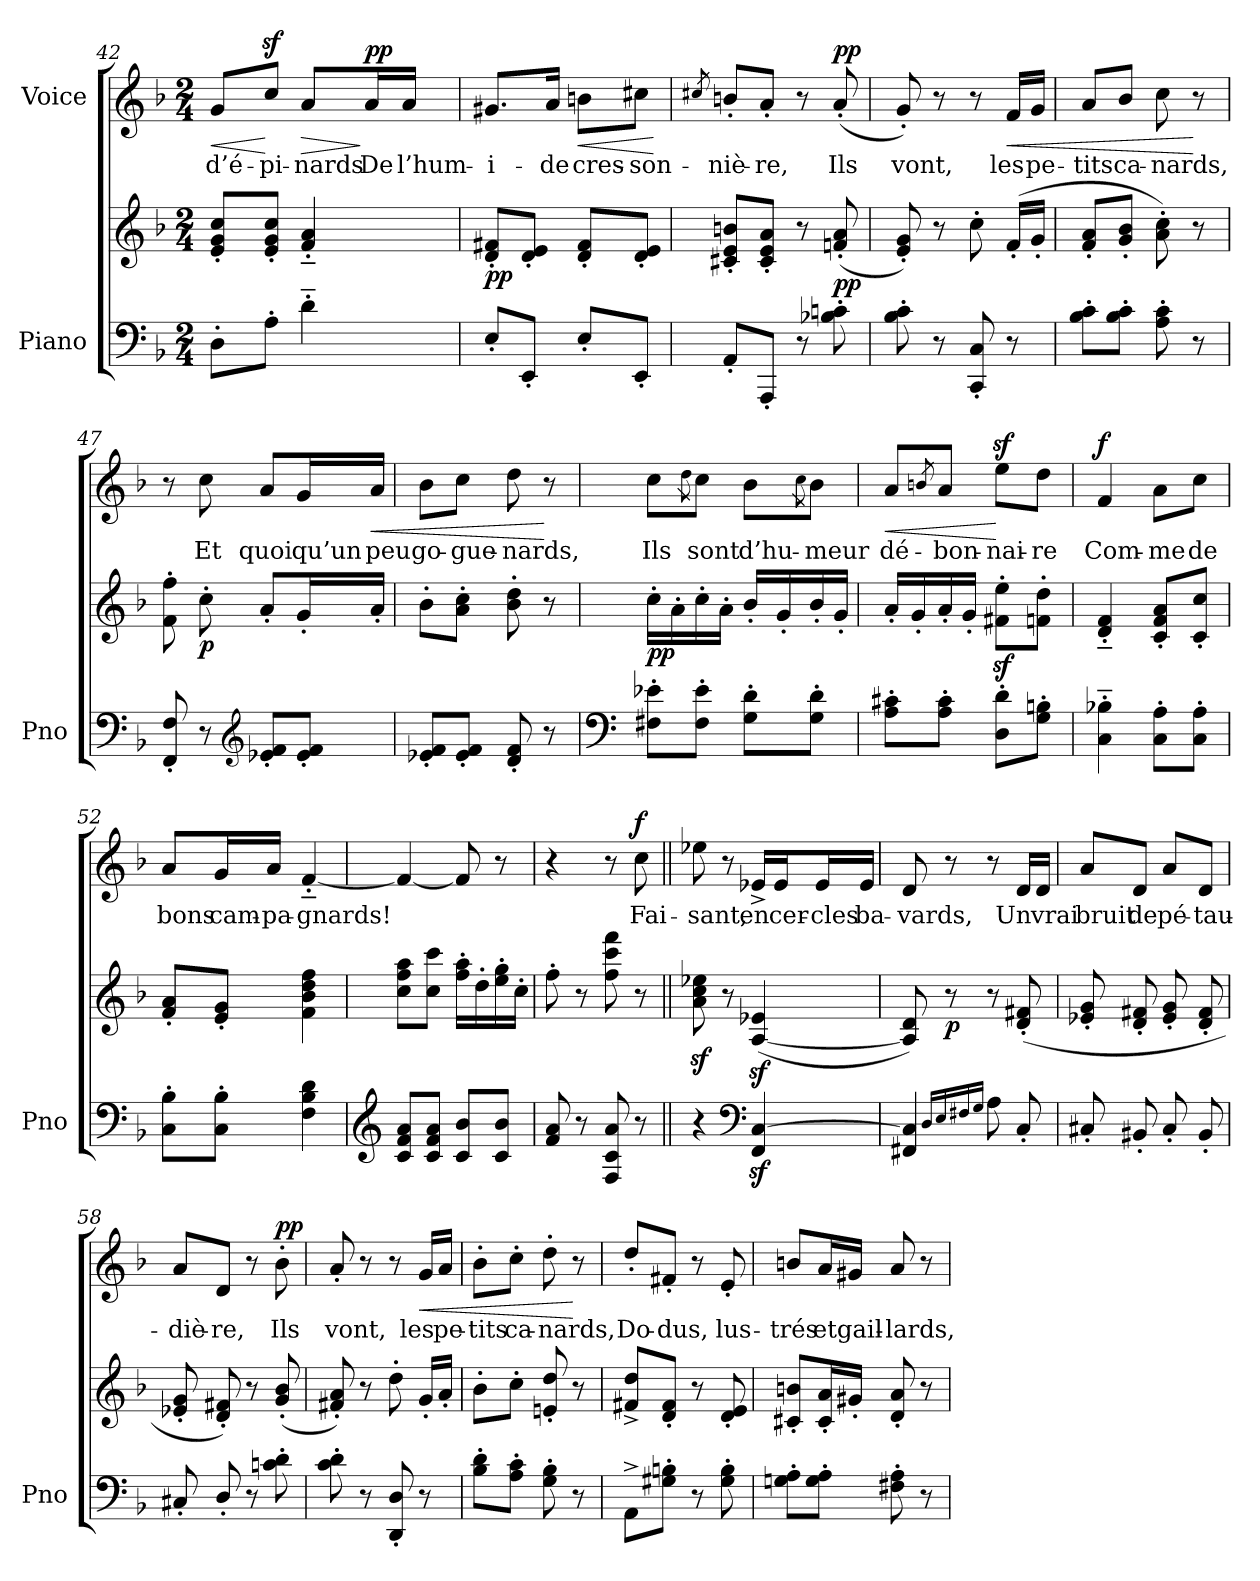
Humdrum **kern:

**kern	**kern	**dynam	**kern	**text	**dynam
*part2	*part2	*part2	*part1	*part1	*part1
*staff3	*staff2	*staff2/3	*staff1	*staff1	*staff1
*I"Piano	*	*	*I"Voice	*	*
*I'Pno	*	*	*	*	*
*clefF4	*clefG2	*	*clefG2	*	*
*k[b-]	*k[b-]	*	*k[b-]	*	*
*M2/4	*M2/4	*	*M2/4	*	*
=42	=42	=42	=42	=42	=42
!	!	!	!	!LO:LY:b	!LO:HP:b
8D'\L	8e/' 8g/' 8cc/'L	.	8g/L	d’é-	<
!	!	!	!	!LO:LY:b	!
8A'\J	8e/' 8g/' 8cc/'J	.	8ccz>/J	-pi-	[
!	!	!	!	!LO:LY:b	!LO:HP:b
4d'~\	4f/'~ 4a/'~	.	8a/L	-nards	>
!	!	!	!	!LO:LY:b	!LO:DY:n=1:a
.	.	.	16a/L	De	] pp
!	!	!	!	!LO:LY:b	!
.	.	.	16a/JJ	l’hum-	.
=43	=43	=43	=43	=43	=43
!	!	!LO:DY:b	!	!LO:LY:b	!
8E'/L	8d/' 8f#X/'L	pp	8.g#X/L	-i-	.
8EE'/J	8d/' 8e/'J	.	.	.	.
!	!	!	!	!LO:LY:b	!
.	.	.	16a/Jk	-de	.
!	!	!	!	!LO:LY:b	!LO:HP:b
8E'/L	8d/' 8f#/'L	.	8bn\L	cres-	<
!	!	!	!	!LO:LY:b	!
8EE'/J	8d/' 8e/'J	.	8cc#X\J	son-	.
.	.	.	.	.	[
!!LO:LB:g=z
=44	=44	=44	=44	=44	=44
.	.	.	8qcc#X/	.	.
!	!	!	!	!LO:LY:b	!
8AA'/L	8c#X/' 8e/' 8bn/'L	.	8bn'/L	-niè-	.
!	!	!	!	!LO:LY:b	!
8AAA'/J	8c#/' 8e/' 8a/'J	.	8a'/J	-re,	.
8r	8r	.	8r	.	.
!	!	!LO:DY:b	!	!LO:LY:b	!LO:DY:a
8B-X\' 8cn\'	(8fn/' 8a/'	pp	(8a'/	Ils	pp
=45	=45	=45	=45	=45	=45
!	!	!	!	!LO:LY:b	!
8B-\' 8c\'	8e/' 8g/')	.	8g'/)	vont,	.
8r	8r	.	8r	.	.
8CC/' 8C/'	8cc'\	.	8r	.	.
!	!	!	!	!LO:LY:b	!LO:HP:b
8r	(16f'/LL	.	16f/LL	les	<
!	!	!	!	!LO:LY:b	!
.	16g'/JJ	.	16g/JJ	pe-	.
=46	=46	=46	=46	=46	=46
!	!	!	!	!LO:LY:b	!
8B-\' 8c\'L	8f/' 8a/'L	.	8a/L	-tits	.
!	!	!	!	!LO:LY:b	!
8B-\' 8c\'J	8g/' 8b-/'J	.	8b-/J	ca-	.
!	!	!	!	!LO:LY:b	!
8A\' 8c\'	8a\' 8cc\')	.	8cc\	-nards,	.
8r	8r	.	8r	.	[
=47	=47	=47	=47	=47	=47
8FF/' 8F/'	8f\' 8ff\'	.	8r	.	.
!	!	!LO:DY:b	!	!LO:LY:b	!
8r	8cc'\	p	8cc\	Et	.
*clefG2	*	*	*	*	*
!	!	!	!	!LO:LY:b	!
8e-X/' 8f/'L	8a'/L	.	8a/L	quoi	.
!	!	!	!	!LO:LY:b	!
8e-/' 8f/'J	16g'/L	.	16g/L	qu’un	.
!	!	!	!	!LO:LY:b	!LO:HP:b
.	16a'/JJ	.	16a/JJ	peu	<
=48	=48	=48	=48	=48	=48
!	!	!	!	!LO:LY:b	!
8e-X/' 8f/'L	8b-'\L	.	8b-\L	go-	.
!	!	!	!	!LO:LY:b	!
8e-/' 8f/'J	8a\' 8cc\'J	.	8cc\J	-gue-	.
!	!	!	!	!LO:LY:b	!
8d/' 8f/'	8b-\' 8dd\'	.	8dd\	-nards,	.
8r	8r	.	8r	.	[
!!LO:PB:g=z
=49	=49	=49	=49	=49	=49
*clefF4	*	*	*	*	*
!	!	!LO:DY:b	!	!LO:LY:b	!
8F#X\' 8e-X\'L	16cc'\LL	pp	8cc\L	Ils	.
.	16a'\	.	.	.	.
.	.	.	8qdd\	.	.
!	!	!	!	!LO:LY:b	!
8F#\' 8e-\'J	16cc'\	.	8cc\J	sont	.
.	16a'\JJ	.	.	.	.
!	!	!	!	!LO:LY:b	!
8G\' 8d\'L	16b-'/LL	.	8b-\L	d’hu-	.
.	16g'/	.	.	.	.
.	.	.	8qcc\	.	.
!	!	!	!	!LO:LY:b	!
8G\' 8d\'J	16b-'/	.	8b-\J	-meur	.
.	16g'/JJ	.	.	.	.
=50	=50	=50	=50	=50	=50
!	!	!	!	!LO:LY:b	!LO:HP:b
8A\' 8c#X\'L	16a'/LL	.	8a/L	dé-	<
.	16g'/	.	.	.	.
.	.	.	8qbn/	.	.
!	!	!	!	!LO:LY:b	!
8A\' 8c#\'J	16a'/	.	8a/J	-bon-	.
.	16g'/JJ	.	.	.	.
!	!	!	!	!LO:LY:b	!
8D\' 8d\'L	8f#X\z<' 8ee\z<'L	.	8eez>\L	-nai-	[
!	!	!	!	!LO:LY:b	!
8G\' 8Bn\'J	8fn\' 8dd\'J	.	8dd\J	-re	.
=51	=51	=51	=51	=51	=51
!	!	!	!	!LO:LY:b	!LO:DY:a
4C\'~ 4B-X\'~	4d/'~ 4f/'~	.	4f/	Com-	f
!	!	!	!	!LO:LY:b	!
8C\' 8A\'L	8c/' 8f/' 8a/'L	.	8a\L	-me	.
!	!	!	!	!LO:LY:b	!
8C\' 8A\'J	8c/' 8cc/'J	.	8cc\J	de	.
=52	=52	=52	=52	=52	=52
!	!	!	!	!LO:LY:b	!
8C\' 8B-\'L	8f/' 8a/'L	.	8a/L	bons	.
!	!	!	!	!LO:LY:b	!
8C\' 8B-\'J	8e/' 8g/'J	.	16g/L	cam-	.
!	!	!	!	!LO:LY:b	!
.	.	.	16a/JJ	-pa-	.
!	!	!	!	!LO:LY:b	!
4F\ 4B-\ 4d\	4f\ 4b-\ 4dd\ 4ff\	.	[4f'~/	-gnards!	.
!!LO:LB:g=z
=53	=53	=53	=53	=53	=53
*clefG2	*	*	*	*	*
8c/ 8f/ 8a/L	8cc\ 8ff\ 8aa\L	.	4f/_	.	.
8c/ 8f/ 8a/J	8cc\ 8ccc\J	.	.	.	.
8c/ 8b-/L	16ff\' 16aa\'LL	.	8f/]	.	.
.	16dd'\	.	.	.	.
8c/ 8b-/J	16ee\' 16gg\'	.	8r	.	.
.	16cc'\JJ	.	.	.	.
=54	=54	=54	=54	=54	=54
8f/ 8a/	8ff'\	.	4r	.	.
8r	8r	.	.	.	.
8F/ 8c/ 8a/	8ff\ 8ccc\ 8fff\	.	8r	.	.
!	!	!	!	!LO:LY:b	!LO:DY:a
8r	8r	.	8cc\	Fai-	f
=55||	=55||	=55||	=55||	=55||	=55||
!	!	!	!	!LO:LY:b	!
4r	8a\z> 8cc\z> 8ee-X\z>	.	8ee-X\	-sant,	.
.	8r	.	8r	.	.
*clefF4	*	*	*	*	*
!	!	!	!	!LO:LY:b	!
4FF/z< [4C/z<	([4A/z> 4e-X/z>	.	16e-X^>/LL	en	.
!	!	!	!	!LO:LY:b	!
.	.	.	16e-/J	cer-	.
!	!	!	!	!LO:LY:b	!
.	.	.	16e-/L	-cles	.
!	!	!	!	!LO:LY:b	!
.	.	.	16e-/JJ	ba-	.
=56	=56	=56	=56	=56	=56
!	!	!	!	!LO:LY:b	!
4FF#X/ 4C/]	8A/] 8d/)	.	8d/	-vards,	.
!	!	!LO:DY:b	!	!	!
.	8r	p	8r	.	.
16qD/LL	.	.	.	.	.
16qE/	.	.	.	.	.
16qF#X/	.	.	.	.	.
16qG/JJ	.	.	.	.	.
8A\	8r	.	8r	.	.
!	!	!	!	!LO:LY:b	!
8C'/	(<8d/' 8f#X/'	.	16d/LL	Un	.
!	!	!	!	!LO:LY:b	!
.	.	.	16d/JJ	vrai	.
!!LO:LB:g=z
=57	=57	=57	=57	=57	=57
!	!	!	!	!LO:LY:b	!
8C#X'/	8e-X/' 8g/'	.	8a/L	bruit	.
!	!	!	!	!LO:LY:b	!
8BB#X'/	8d/' 8f#X/'	.	8d/J	de	.
!	!	!	!	!LO:LY:b	!
8C#'/	8e-/' 8g/'	.	8a/L	pé-	.
!	!	!	!	!LO:LY:b	!
8BB#'/	8d/' 8f#/'	.	8d/J	-tau-	.
=58	=58	=58	=58	=58	=58
!	!	!	!	!LO:LY:b	!
8C#X'/	8e-X/' 8g/'	.	8a/L	-diè-	.
!	!	!	!	!LO:LY:b	!
8D'/	8d/' 8f#X/')	.	8d/J	-re,	.
8r	8r	.	8r	.	.
!	!	!	!	!LO:LY:b	!LO:DY:a
8cn\' 8d\'	(8g/' 8b-/'	.	8b-'\	Ils	pp
=59	=59	=59	=59	=59	=59
!	!	!	!	!LO:LY:b	!
8c\' 8d\'	8f#X/' 8a/')	.	8a'/	vont,	.
8r	8r	.	8r	.	.
8DD/' 8D/'	8dd'\	.	8r	.	.
!	!	!	!	!LO:LY:b	!LO:HP:b
8r	16g'/LL	.	16g/LL	les	<
!	!	!	!	!LO:LY:b	!
.	16a'/JJ	.	16a/JJ	pe-	.
=60	=60	=60	=60	=60	=60
!	!	!	!	!LO:LY:b	!
8B-\' 8d\'L	8b-'\L	.	8b-'\L	-tits	.
!	!	!	!	!LO:LY:b	!
8A\' 8c\'J	8cc'\J	.	8cc'\J	ca-	.
!	!	!	!	!LO:LY:b	!
8G\' 8B-\'	8en/' 8dd/'	.	8dd'\	-nards,	.
8r	8r	.	8r	.	[
!!LO:LB:g=z
=61	=61	=61	=61	=61	=61
!	!	!	!	!LO:LY:b	!
8AA^\L	8f#X/^ 8dd/^L	.	8dd'/L	Do-	.
!	!	!	!	!LO:LY:b	!
8G#X\' 8Bn\'J	8d/' 8f#/'J	.	8f#X'/J	-dus,	.
8r	8r	.	8r	.	.
!	!	!	!	!LO:LY:b	!
8G#\' 8B\'	8d/' 8e/'	.	8e'/	lus-	.
=62	=62	=62	=62	=62	=62
!	!	!	!	!LO:LY:b	!
8Gn\' 8A\'L	8c#X/' 8bn/'L	.	8bn/L	-trés	.
!	!	!	!	!LO:LY:b	!
8G\' 8A\'J	16c#/' 16a/'L	.	16a/L	et	.
!	!	!	!	!LO:LY:b	!
.	16g#X'/JJ	.	16g#X/JJ	gail-	.
!	!	!	!	!LO:LY:b	!
8F#X\' 8A\'	8d/' 8a/'	.	8a/	-lards,	.
8r	8r	.	8r	.	.
=	=	=	=	=	=
*-	*-	*-	*-	*-	*-
